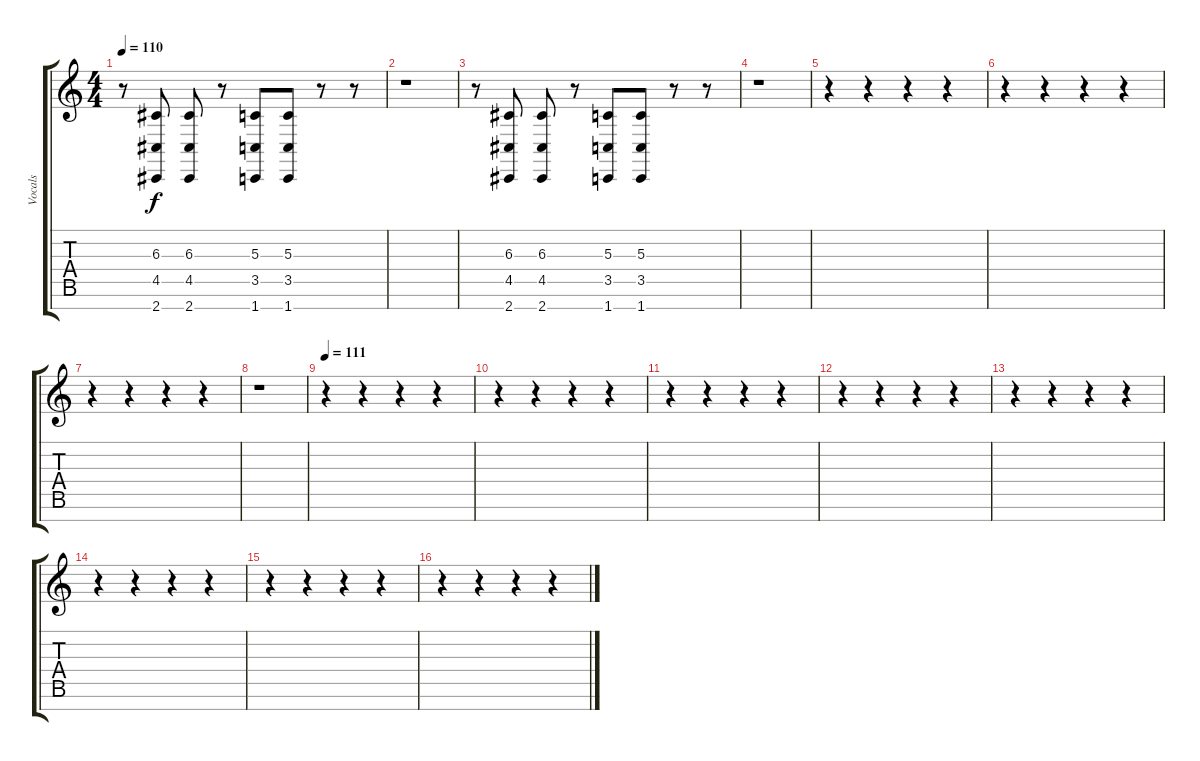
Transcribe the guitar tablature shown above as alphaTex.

\track ("Vocals" "Vocals") {instrument trombone}
\staff {score tabs}
\tuning (E4 B3 G3 D3 A2 E2 B1) {hide}
\ts (4 4)
\tempo 110
\clef g2
\ks c
r.8{dy f} (6.3 4.5 2.7).8 (6.3 4.5 2.7).8 r.8 (5.3 3.5 1.7).8 (5.3 3.5 1.7).8 r.8 r.8 |
r.1 |
r.8 (6.3 4.5 2.7).8 (6.3 4.5 2.7).8 r.8 (5.3 3.5 1.7).8 (5.3 3.5 1.7).8 r.8 r.8 |
r.1 |
r.4 r.4 r.4 r.4 |
r.4 r.4 r.4 r.4 |
r.4 r.4 r.4 r.4 |
r.1 |
\tempo 111
r.4 r.4 r.4 r.4 |
r.4 r.4 r.4 r.4 |
r.4 r.4 r.4 r.4 |
r.4 r.4 r.4 r.4 |
r.4 r.4 r.4 r.4 |
r.4 r.4 r.4 r.4 |
r.4 r.4 r.4 r.4 |
r.4 r.4 r.4 r.4
